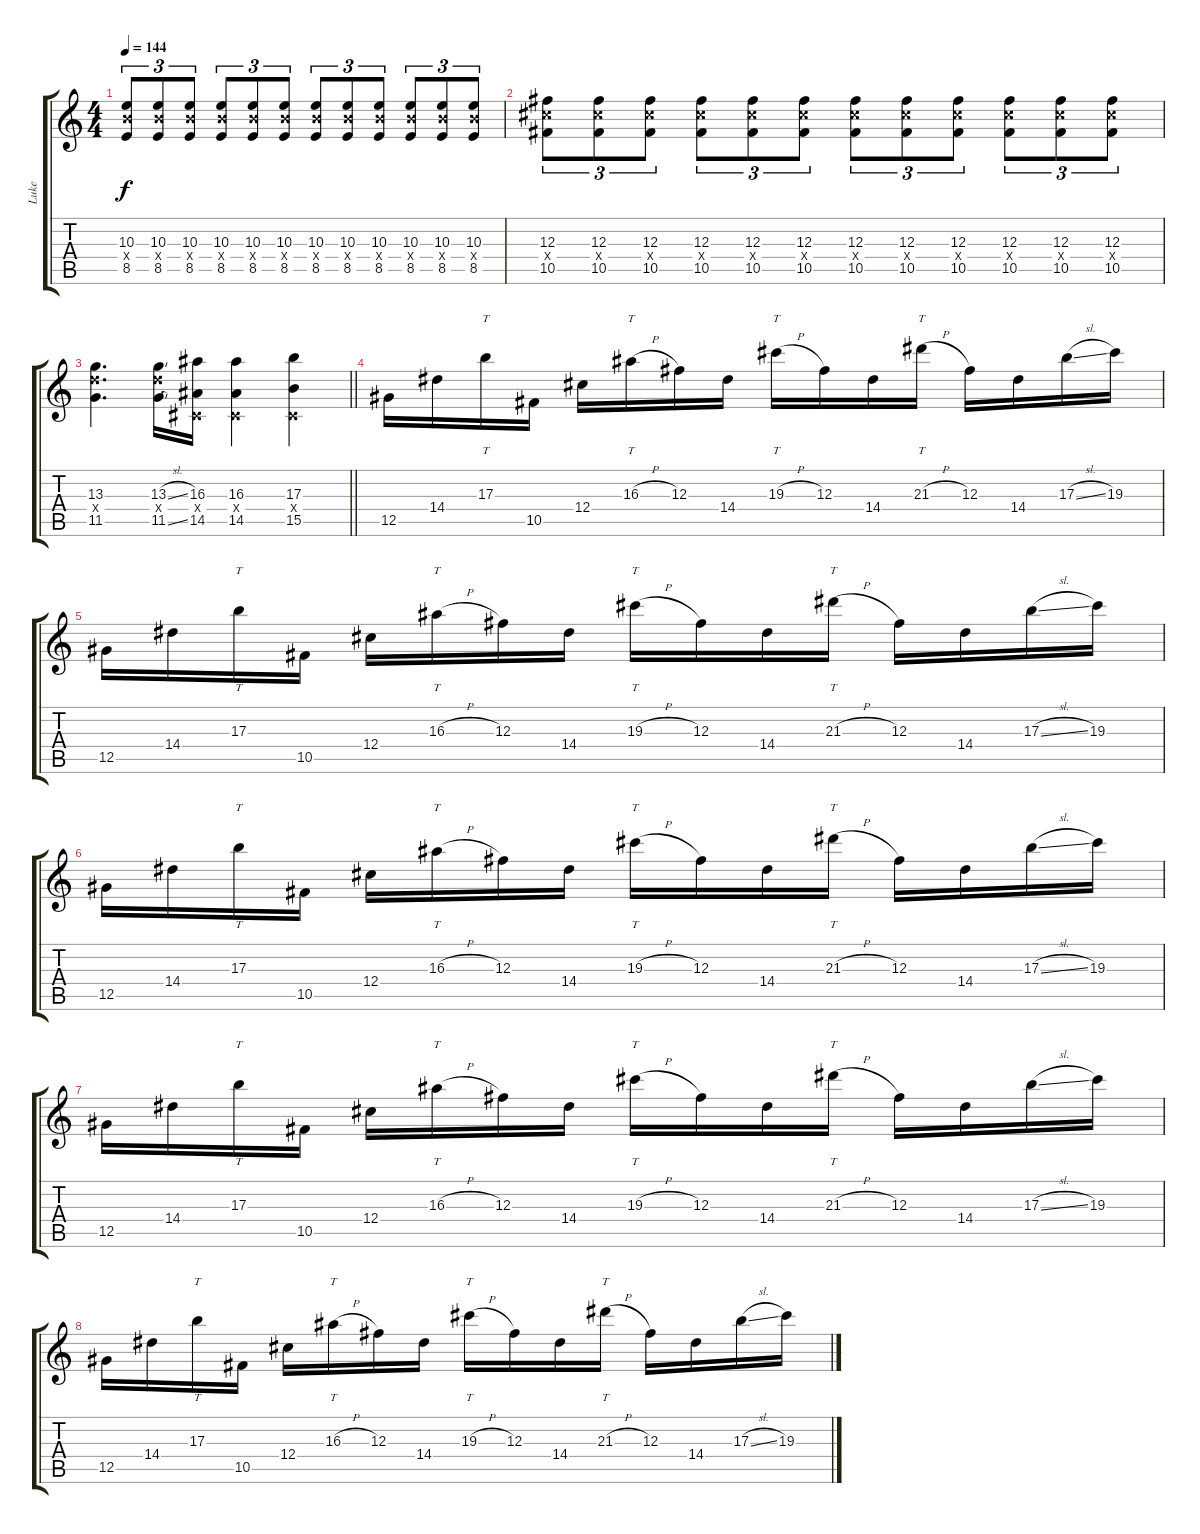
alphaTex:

\track ("Luke" "Luke") {instrument overdrivenguitar}
\staff {score tabs}
\tuning (Eb4 Bb3 Gb3 Db3 Ab2 Eb2) {hide}
\ts (4 4)
\tempo 144
\clef g2
\ks c
(10.3 10.4{x} 8.5).8{tu (3 2) dy f} (10.3 10.4{x} 8.5).8{tu (3 2)} (10.3 10.4{x} 8.5).8{tu (3 2)} (10.3 10.4{x} 8.5).8{tu (3 2)} (10.3 10.4{x} 8.5).8{tu (3 2)} (10.3 10.4{x} 8.5).8{tu (3 2)} (10.3 10.4{x} 8.5).8{tu (3 2)} (10.3 10.4{x} 8.5).8{tu (3 2)} (10.3 10.4{x} 8.5).8{tu (3 2)} (10.3 10.4{x} 8.5).8{tu (3 2)} (10.3 10.4{x} 8.5).8{tu (3 2)} (10.3 10.4{x} 8.5).8{tu (3 2)} |
(12.3 12.4{x} 10.5).8{tu (3 2)} (12.3 12.4{x} 10.5).8{tu (3 2)} (12.3 12.4{x} 10.5).8{tu (3 2)} (12.3 12.4{x} 10.5).8{tu (3 2)} (12.3 12.4{x} 10.5).8{tu (3 2)} (12.3 12.4{x} 10.5).8{tu (3 2)} (12.3 12.4{x} 10.5).8{tu (3 2)} (12.3 12.4{x} 10.5).8{tu (3 2)} (12.3 12.4{x} 10.5).8{tu (3 2)} (12.3 12.4{x} 10.5).8{tu (3 2)} (12.3 12.4{x} 10.5).8{tu (3 2)} (12.3 12.4{x} 10.5).8{tu (3 2)} |
\barLineRight lightlight
(13.3 13.4{x} 11.5).4{d} (13.3{sl} 13.4{x} 11.5{sl}).16 (16.3 0.4{x} 14.5).16 (16.3 0.4{x} 14.5).4 (17.3 0.4{x} 15.5).4 |
12.5.16 14.4.16 17.3.16{tt} 10.5.16 12.4.16 16.3{h}.16{tt} 12.3.16 14.4.16 19.3{h}.16{tt} 12.3.16 14.4.16 21.3{h}.16{tt} 12.3.16 14.4.16 17.3{sl}.16 19.3.16 |
12.5.16 14.4.16 17.3.16{tt} 10.5.16 12.4.16 16.3{h}.16{tt} 12.3.16 14.4.16 19.3{h}.16{tt} 12.3.16 14.4.16 21.3{h}.16{tt} 12.3.16 14.4.16 17.3{sl}.16 19.3.16 |
12.5.16 14.4.16 17.3.16{tt} 10.5.16 12.4.16 16.3{h}.16{tt} 12.3.16 14.4.16 19.3{h}.16{tt} 12.3.16 14.4.16 21.3{h}.16{tt} 12.3.16 14.4.16 17.3{sl}.16 19.3.16 |
12.5.16 14.4.16 17.3.16{tt} 10.5.16 12.4.16 16.3{h}.16{tt} 12.3.16 14.4.16 19.3{h}.16{tt} 12.3.16 14.4.16 21.3{h}.16{tt} 12.3.16 14.4.16 17.3{sl}.16 19.3.16 |
12.5.16 14.4.16 17.3.16{tt} 10.5.16 12.4.16 16.3{h}.16{tt} 12.3.16 14.4.16 19.3{h}.16{tt} 12.3.16 14.4.16 21.3{h}.16{tt} 12.3.16 14.4.16 17.3{sl}.16 19.3.16
